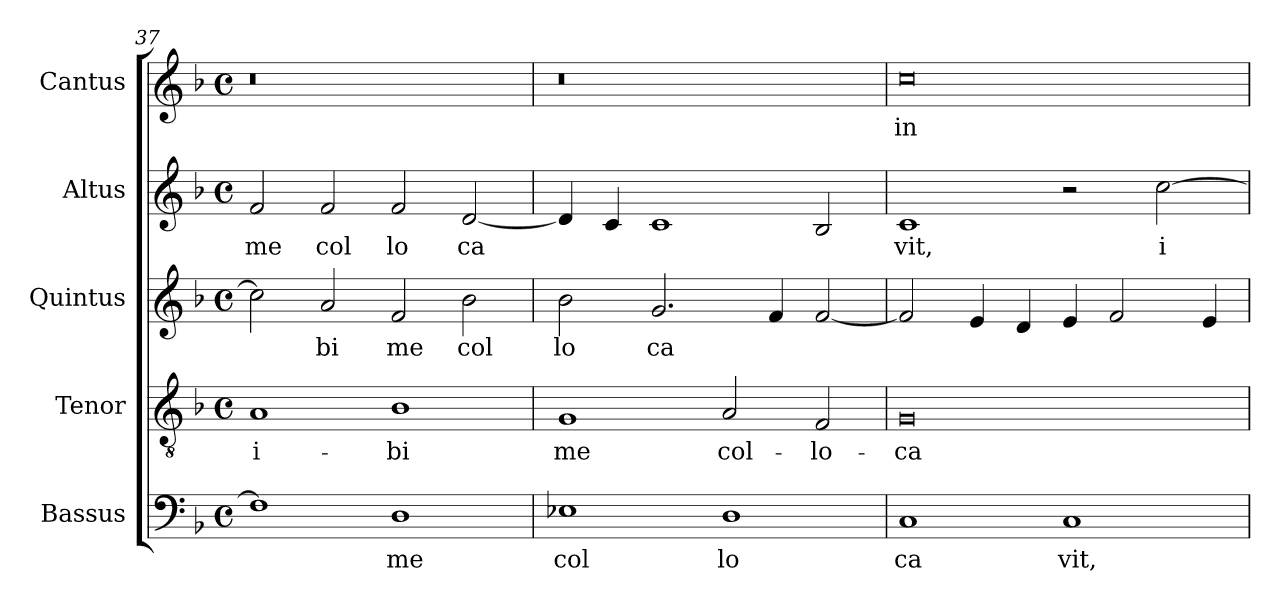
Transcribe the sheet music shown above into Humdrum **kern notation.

**kern	**text	**kern	**text	**kern	**text	**kern	**text	**kern	**text
*part5	*part5	*part4	*part4	*part3	*part3	*part2	*part2	*part1	*part1
*staff5	*staff5	*staff4	*staff4	*staff3	*staff3	*staff2	*staff2	*staff1	*staff1
*I"Bassus	*	*I"Tenor	*	*I"Quintus	*	*I"Altus	*	*I"Cantus	*
*clefF4	*	*clefGv2	*	*clefG2	*	*clefG2	*	*clefG2	*
*k[b-]	*	*k[b-]	*	*k[b-]	*	*k[b-]	*	*k[b-]	*
*F:	*	*F:	*	*F:	*	*F:	*	*F:	*
*M4/4	*	*M4/4	*	*M4/4	*	*M4/4	*	*M4/4	*
*met(c)	*	*met(c)	*	*met(c)	*	*met(c)	*	*met(c)	*
=37	=37	=37	=37	=37	=37	=37	=37	=37	=37
!	!	!	!LO:LY:b:cj	!	!	!	!LO:LY:b:cj	!	!
1F]	.	1A	i-	2cc\]	.	2f/	me	0r	.
!	!	!	!	!	!LO:LY:b:cj	!	!LO:LY:b:cj	!	!
.	.	.	.	2a/	bi	2f/	col	.	.
!	!LO:LY:b:cj	!	!LO:LY:b:cj	!	!LO:LY:b:cj	!	!LO:LY:b:cj	!	!
1D	me	1B-	-bi	2f/	me	2f/	lo	.	.
!	!	!	!	!	!LO:LY:b:cj	!	!LO:LY:b:cj	!	!
.	.	.	.	2b-\	col	[<2d/	ca	.	.
=38	=38	=38	=38	=38	=38	=38	=38	=38	=38
!	!LO:LY:b:cj	!	!LO:LY:b:cj	!	!LO:LY:b:cj	!	!	!	!
1E-X	col	1G	me	2b-\	lo	4d/]	.	0r	.
.	.	.	.	.	.	4c/	.	.	.
!	!	!	!	!	!LO:LY:b:cj	!	!	!	!
.	.	.	.	2.g/	ca	1c	.	.	.
!	!LO:LY:b:cj	!	!LO:LY:b:cj	!	!	!	!	!	!
1D	lo	2A/	col-	.	.	.	.	.	.
.	.	.	.	4f/	.	.	.	.	.
!	!	!	!LO:LY:b:cj	!	!	!	!	!	!
.	.	2F/	-lo-	[<2f/	.	2B-/	.	.	.
=39	=39	=39	=39	=39	=39	=39	=39	=39	=39
!	!LO:LY:b:cj	!	!LO:LY:b:cj	!	!	!	!LO:LY:b:cj	!	!LO:LY:b:cj
1C	ca	0G	-ca-	2f/]	.	1c	vit,	0cc	in
.	.	.	.	4e/	.	.	.	.	.
.	.	.	.	4d/	.	.	.	.	.
!	!LO:LY:b:cj	!	!	!	!	!	!	!	!
1C	vit,	.	.	4e/	.	2r	.	.	.
.	.	.	.	2f/	.	.	.	.	.
!	!	!	!	!	!	!	!LO:LY:b:rj	!	!
.	.	.	.	.	.	[>2cc\	i	.	.
.	.	.	.	4e/	.	.	.	.	.
=	=	=	=	=	=	=	=	=	=
*-	*-	*-	*-	*-	*-	*-	*-	*-	*-
